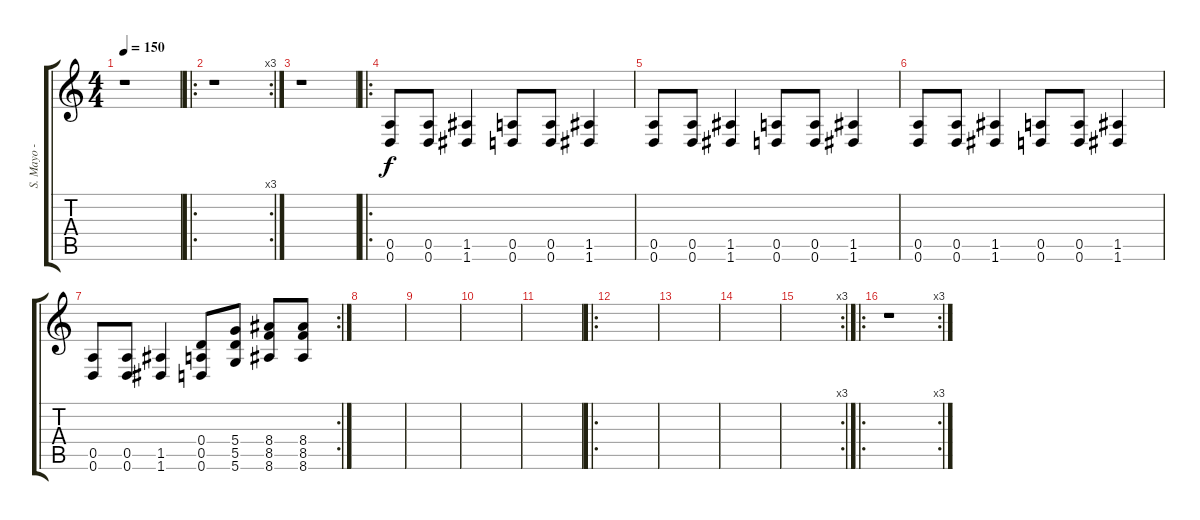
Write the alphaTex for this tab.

\track ("S. Mayo - Muted Guitar" "S. Mayo - ") {instrument overdrivenguitar}
\staff {score tabs}
\tuning (E4 B3 G3 D3 A2 D2) {hide}
\ts (4 4)
\tempo 150
\clef g2
\ks c
r.1{dy f} |
\ro
\rc 3
r.1 |
r.1 |
\ro
(0.5 0.6).8 (0.5 0.6).8 (1.5 1.6).4 (0.5 0.6).8 (0.5 0.6).8 (1.5 1.6).4 |
(0.5 0.6).8 (0.5 0.6).8 (1.5 1.6).4 (0.5 0.6).8 (0.5 0.6).8 (1.5 1.6).4 |
(0.5 0.6).8 (0.5 0.6).8 (1.5 1.6).4 (0.5 0.6).8 (0.5 0.6).8 (1.5 1.6).4 |
\rc 2
(0.5 0.6).8 (0.5 0.6).8 (1.5 1.6).4 (0.4 0.5 0.6).8 (5.4 5.5 5.6).8 (8.4 8.5 8.6).8 (8.4 8.5 8.6).8 |
|
|
|
|
\ro
|
|
|
\rc 3
|
\ro
\rc 3
r.1
